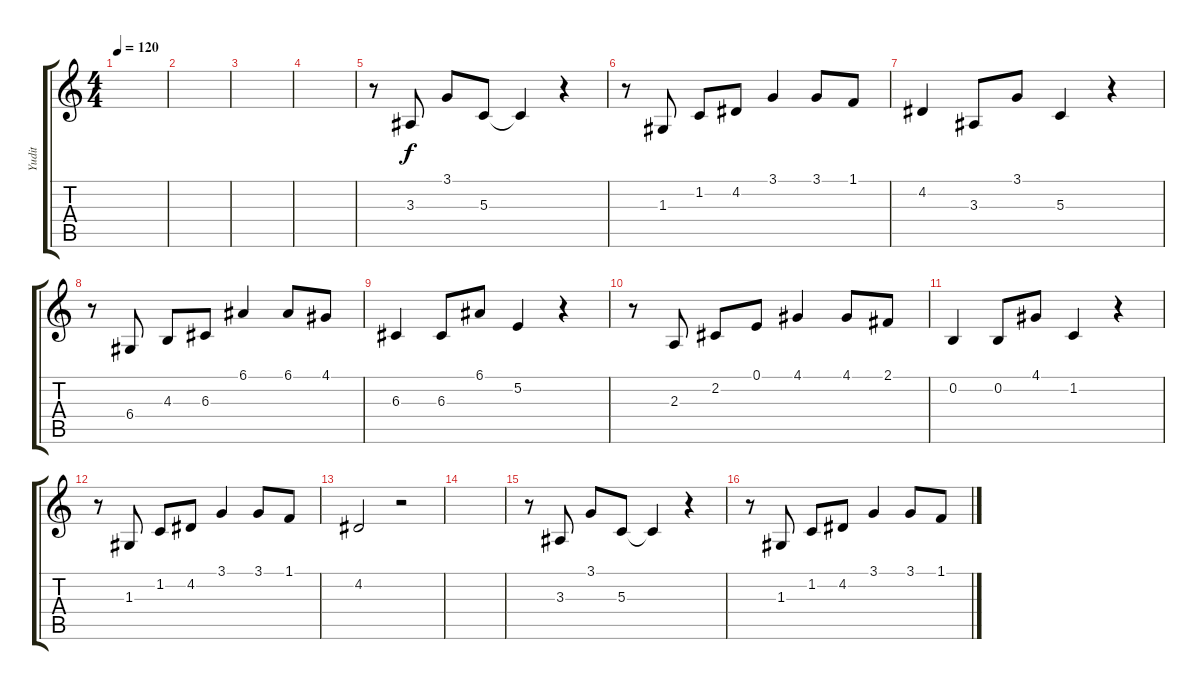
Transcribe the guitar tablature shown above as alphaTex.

\track ("Yudit" "Yudit") {instrument voiceoohs}
\staff {score tabs}
\tuning (E4 B3 G3 D3 A2 E2) {hide}
\ts (4 4)
\tempo 120
\clef g2
\ks c
|
|
|
|
r.8 3.3.8 3.1.8 5.3.8 5.3{t}.4 r.4 |
r.8 1.3.8 1.2.8 4.2.8 3.1.4 3.1.8 1.1.8 |
4.2.4 3.3.8 3.1.8 5.3.4 r.4 |
r.8 6.4.8 4.3.8 6.3.8 6.1.4 6.1.8 4.1.8 |
6.3.4 6.3.8 6.1.8 5.2.4 r.4 |
r.8 2.3.8 2.2.8 0.1.8 4.1.4 4.1.8 2.1.8 |
0.2.4 0.2.8 4.1.8 1.2.4 r.4 |
r.8 1.3.8 1.2.8 4.2.8 3.1.4 3.1.8 1.1.8 |
4.2.2 r.2 |
|
r.8 3.3.8 3.1.8 5.3.8 5.3{t}.4 r.4 |
r.8 1.3.8 1.2.8 4.2.8 3.1.4 3.1.8 1.1.8
